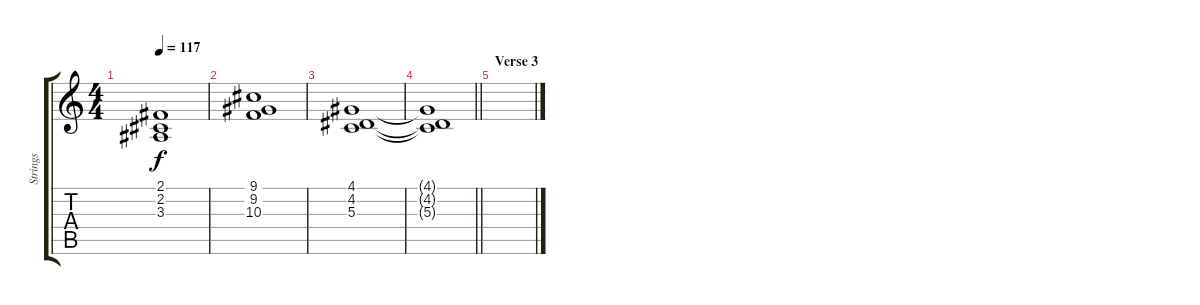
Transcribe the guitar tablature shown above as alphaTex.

\track ("Strings" "Strings") {instrument stringensemble1}
\staff {score tabs}
\tuning (E4 B3 G3 D3 A2 E2) {hide}
\ts (4 4)
\tempo 117
\clef g2
\ks c
(2.1 2.2 3.3).1{dy f} |
(9.1 9.2 10.3).1 |
(4.1 4.2 5.3).1 |
\barLineRight lightlight
(4.1{t} 4.2{t} 5.3{t}).1 |
\section ("" "Verse 3")
